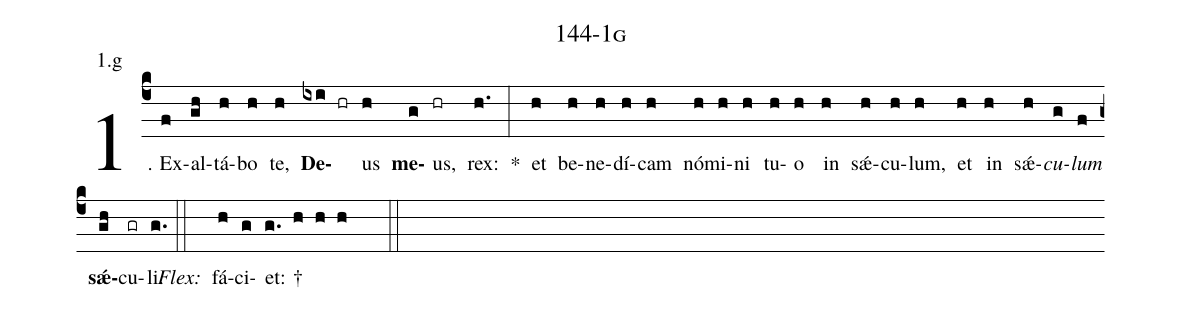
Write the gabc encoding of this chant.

name: 144-1g;
annotation: 1.g;
%%
(c4)1. Ex(f)al(gh)tá(h)bo(h) te,(h) <b>De</b>(ixi hr)us(h) <b>me</b>(g)us,(hr) rex:(h.) *(:) et(h) be(h)ne(h)dí(h)cam(h) nó(h)mi(h)ni(h) tu(h)o(h) in(h) sǽ(h)cu(h)lum,(h) et(h) in(h) sǽ(h)<i>cu</i>(g)<i>lum</i>(f) <b>sǽ</b>(gh)cu(gr)li.(g.) (::)
<i>Flex:</i>()  fá(h)ci(g)et: †(g. h h h  ::)
